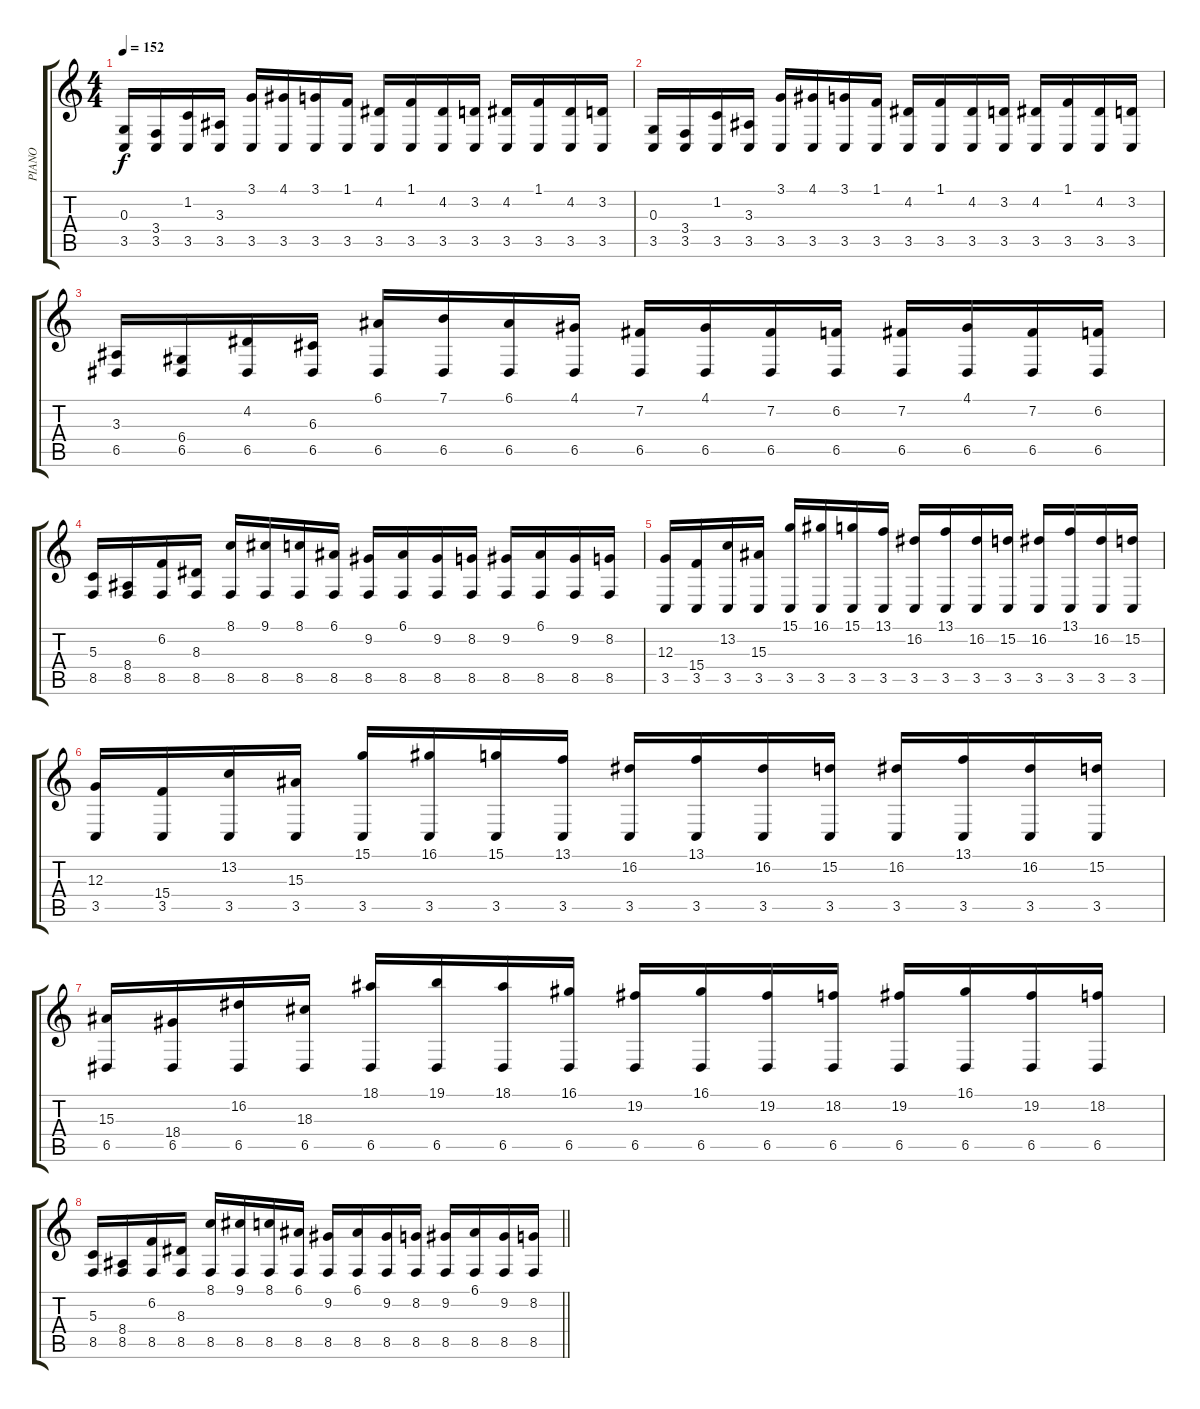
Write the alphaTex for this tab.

\track ("PIANO" "PIANO") {instrument acousticgrandpiano}
\staff {score tabs}
\tuning (E4 B3 G3 D3 A2 E2) {hide}
\ts (4 4)
\tempo 152
\clef g2
\ks c
(0.3 3.5).16{dy f} (3.4 3.5).16 (1.2 3.5).16 (3.3 3.5).16 (3.1 3.5).16 (4.1 3.5).16 (3.1 3.5).16 (1.1 3.5).16 (4.2 3.5).16 (1.1 3.5).16 (4.2 3.5).16 (3.2 3.5).16 (4.2 3.5).16 (1.1 3.5).16 (4.2 3.5).16 (3.2 3.5).16 |
(0.3 3.5).16 (3.4 3.5).16 (1.2 3.5).16 (3.3 3.5).16 (3.1 3.5).16 (4.1 3.5).16 (3.1 3.5).16 (1.1 3.5).16 (4.2 3.5).16 (1.1 3.5).16 (4.2 3.5).16 (3.2 3.5).16 (4.2 3.5).16 (1.1 3.5).16 (4.2 3.5).16 (3.2 3.5).16 |
(3.3 6.5).16 (6.4 6.5).16 (4.2 6.5).16 (6.3 6.5).16 (6.1 6.5).16 (7.1 6.5).16 (6.1 6.5).16 (4.1 6.5).16 (7.2 6.5).16 (4.1 6.5).16 (7.2 6.5).16 (6.2 6.5).16 (7.2 6.5).16 (4.1 6.5).16 (7.2 6.5).16 (6.2 6.5).16 |
(5.3 8.5).16 (8.4 8.5).16 (6.2 8.5).16 (8.3 8.5).16 (8.1 8.5).16 (9.1 8.5).16 (8.1 8.5).16 (6.1 8.5).16 (9.2 8.5).16 (6.1 8.5).16 (9.2 8.5).16 (8.2 8.5).16 (9.2 8.5).16 (6.1 8.5).16 (9.2 8.5).16 (8.2 8.5).16 |
(12.3 3.5).16 (15.4 3.5).16 (13.2 3.5).16 (15.3 3.5).16 (15.1 3.5).16 (16.1 3.5).16 (15.1 3.5).16 (13.1 3.5).16 (16.2 3.5).16 (13.1 3.5).16 (16.2 3.5).16 (15.2 3.5).16 (16.2 3.5).16 (13.1 3.5).16 (16.2 3.5).16 (15.2 3.5).16 |
(12.3 3.5).16 (15.4 3.5).16 (13.2 3.5).16 (15.3 3.5).16 (15.1 3.5).16 (16.1 3.5).16 (15.1 3.5).16 (13.1 3.5).16 (16.2 3.5).16 (13.1 3.5).16 (16.2 3.5).16 (15.2 3.5).16 (16.2 3.5).16 (13.1 3.5).16 (16.2 3.5).16 (15.2 3.5).16 |
(15.3 6.5).16 (18.4 6.5).16 (16.2 6.5).16 (18.3 6.5).16 (18.1 6.5).16 (19.1 6.5).16 (18.1 6.5).16 (16.1 6.5).16 (19.2 6.5).16 (16.1 6.5).16 (19.2 6.5).16 (18.2 6.5).16 (19.2 6.5).16 (16.1 6.5).16 (19.2 6.5).16 (18.2 6.5).16 |
\barLineRight lightlight
(5.3 8.5).16 (8.4 8.5).16 (6.2 8.5).16 (8.3 8.5).16 (8.1 8.5).16 (9.1 8.5).16 (8.1 8.5).16 (6.1 8.5).16 (9.2 8.5).16 (6.1 8.5).16 (9.2 8.5).16 (8.2 8.5).16 (9.2 8.5).16 (6.1 8.5).16 (9.2 8.5).16 (8.2 8.5).16
